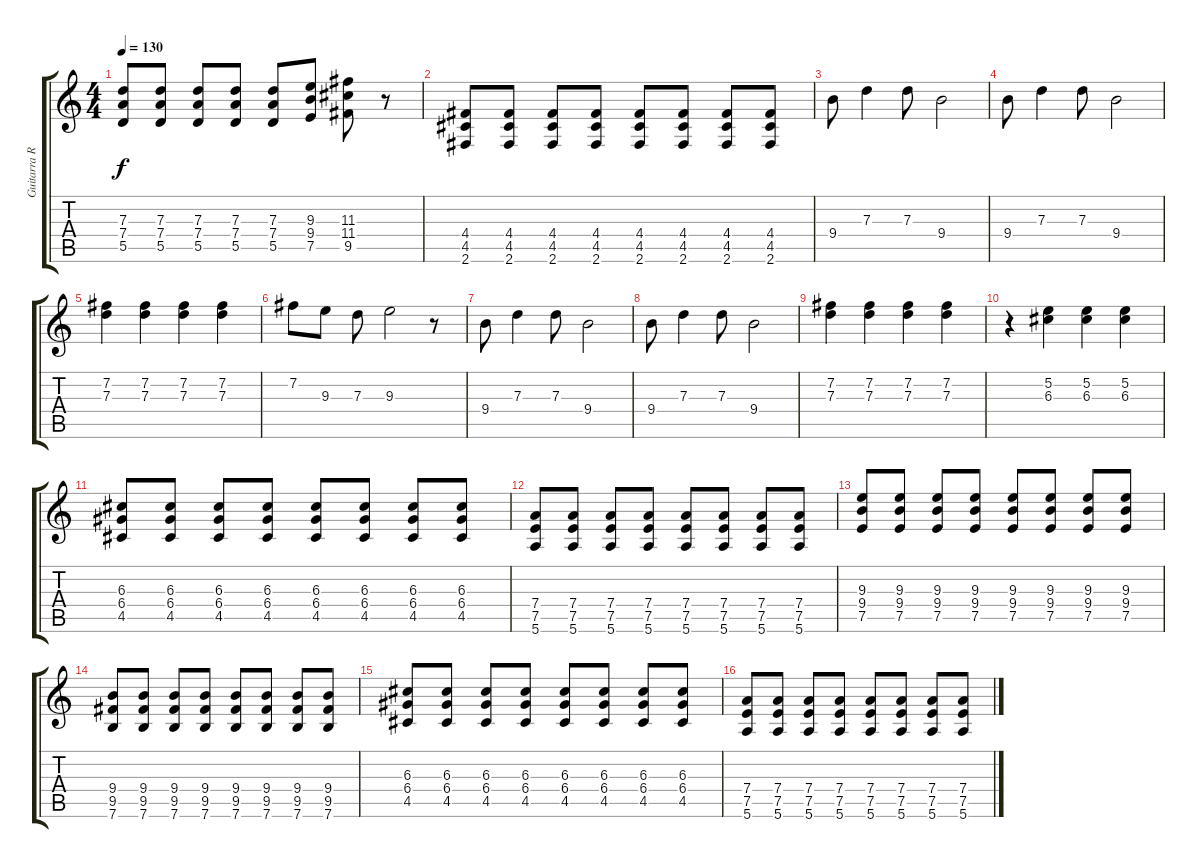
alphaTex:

\track ("" "Guitarra R") {instrument overdrivenguitar}
\staff {score tabs}
\tuning (E4 B3 G3 D3 A2 E2) {hide}
\ts (4 4)
\tempo 130
\clef g2
\ks c
(7.3 7.4 5.5).8{dy f} (7.3 7.4 5.5).8 (7.3 7.4 5.5).8 (7.3 7.4 5.5).8 (7.3 7.4 5.5).8 (9.3 9.4 7.5).8 (11.3 11.4 9.5).8 r.8 |
(4.4 4.5 2.6).8 (4.4 4.5 2.6).8 (4.4 4.5 2.6).8 (4.4 4.5 2.6).8 (4.4 4.5 2.6).8 (4.4 4.5 2.6).8 (4.4 4.5 2.6).8 (4.4 4.5 2.6).8 |
9.4.8 7.3.4 7.3.8 9.4.2 |
9.4.8 7.3.4 7.3.8 9.4.2 |
(7.2 7.3).4 (7.2 7.3).4 (7.2 7.3).4 (7.2 7.3).4 |
7.2.8 9.3.8 7.3.8 9.3.2 r.8 |
9.4.8 7.3.4 7.3.8 9.4.2 |
9.4.8 7.3.4 7.3.8 9.4.2 |
(7.2 7.3).4 (7.2 7.3).4 (7.2 7.3).4 (7.2 7.3).4 |
r.4 (5.2 6.3).4 (5.2 6.3).4 (5.2 6.3).4 |
(6.3 6.4 4.5).8 (6.3 6.4 4.5).8 (6.3 6.4 4.5).8 (6.3 6.4 4.5).8 (6.3 6.4 4.5).8 (6.3 6.4 4.5).8 (6.3 6.4 4.5).8 (6.3 6.4 4.5).8 |
(7.4 7.5 5.6).8 (7.4 7.5 5.6).8 (7.4 7.5 5.6).8 (7.4 7.5 5.6).8 (7.4 7.5 5.6).8 (7.4 7.5 5.6).8 (7.4 7.5 5.6).8 (7.4 7.5 5.6).8 |
(9.3 9.4 7.5).8 (9.3 9.4 7.5).8 (9.3 9.4 7.5).8 (9.3 9.4 7.5).8 (9.3 9.4 7.5).8 (9.3 9.4 7.5).8 (9.3 9.4 7.5).8 (9.3 9.4 7.5).8 |
(9.4 9.5 7.6).8 (9.4 9.5 7.6).8 (9.4 9.5 7.6).8 (9.4 9.5 7.6).8 (9.4 9.5 7.6).8 (9.4 9.5 7.6).8 (9.4 9.5 7.6).8 (9.4 9.5 7.6).8 |
(6.3 6.4 4.5).8 (6.3 6.4 4.5).8 (6.3 6.4 4.5).8 (6.3 6.4 4.5).8 (6.3 6.4 4.5).8 (6.3 6.4 4.5).8 (6.3 6.4 4.5).8 (6.3 6.4 4.5).8 |
(7.4 7.5 5.6).8 (7.4 7.5 5.6).8 (7.4 7.5 5.6).8 (7.4 7.5 5.6).8 (7.4 7.5 5.6).8 (7.4 7.5 5.6).8 (7.4 7.5 5.6).8 (7.4 7.5 5.6).8
